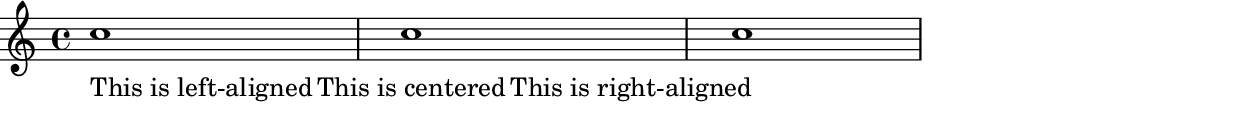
%% Generated by lilypond-book
%% Options: [exampleindent=10.16\mm,indent=0\mm,line-width=160\mm,paper-height=845.047\pt,paper-width=597.508\pt,papersize='(cons (* 597.508 pt) (* 845.047 pt))]
\include "lilypond-book-preamble.ly"


% ****************************************************************
% Start cut-&-pastable-section
% ****************************************************************

#(ly:set-option 'eps-box-padding 3.000000)



\paper {
  #(set-paper-size '(cons (* 597.508 pt) (* 845.047 pt)))
  indent = 0\mm
  line-width = 160\mm
  % offset the left padding, also add 1mm as lilypond creates cropped
  % images with a little space on the right
  line-width = #(- line-width (* mm  3.000000) (* mm 1))
}

\layout {
  
}




% ****************************************************************
% ly snippet:
% ****************************************************************
\sourcefilename "snippets/lyrics-alignment.ly"
\sourcefileline 0
%% DO NOT EDIT this file manually; it was automatically
%% generated from the LilyPond Snippet Repository
%% (http://lsr.di.unimi.it).
%%
%% Make any changes in the LSR itself, or in
%% `Documentation/snippets/new/`, then run
%% `scripts/auxiliar/makelsr.pl`.
%%
%% This file is in the public domain.

\version "2.24.0"

\header {
%% Translation of GIT committish: a8a85e19654e46d725563e6deba44083ef137a2c
  texidocja = "
歌詞の水平方向の揃え位置は、@code{LyricText} オブジェクトの
@code{self-alignment-X} プロパティをオーバライドすることで設定できます。@c
@code{-1} が左、@code{0} が中央、@code{1} が右になります。@c
@code{#LEFT}, @code{#CENTER}, @code{#RIGHT} を用いることもできます。
"
  doctitleja = "歌詞の揃え位置"

%% Translation of GIT committish: 2f3474d9af596d677ed5b7ce720ae4d0954a6b51
  texidocit = "

L'allineamento orizzontale del testo vocale si imposta attraverso la
proprietà @code{self-alignment-X} dell'oggetto @code{LyricText}.
@code{#-1} è sinistra, @code{#0} è centro e @code{#1} è destra;
si possono usare anche @code{#LEFT}, @code{#CENTER} e @code{#RIGHT}.

"
  doctitleit = "Allineamento del testo vocale"

%% Translation of GIT committish: 41a008e75e2fe29536406cdf0d71c32a4606f2b8
  texidocfr = "
L'alignement horizontal des paroles peut se gérer à l'aide de la
propriété @code{self-alignment-X} de l'objet @code{LyricText}.
Les valeurs @code{-1} ou @code{#LEFT} produiront un alignement par la
gauche, les valeurs @code{0} ou @code{#CENTER} un alignement centré, et
les valeurs @code{1} ou @code{#RIGHT} un alignement par la droite.
"

  doctitlefr = "Alignement des syllabes"

%% Translation of GIT committish: 8ffecf6be17c6ec2ff87cf31873121a8cce29b09
  texidoces = "
La alineación horizontal de la letra se puede ajustar sobreescribiendo
la propiedad @code{self-alignment-X} del objeto @code{LyricText}.
@code{#-1} es izquierda, @code{#0} es centrado y @code{#1} es derecha;
sin embargo, podemos usar también @code{#LEFT}, @code{#CENTER} y
@code{#RIGHT}.

"
  doctitlees = "Alineación de la letra"

%% Translation of GIT committish: 27b1197f3bae8512c14d946752cd3e40e7c76016

  texidocde = "
Die horizontale Ausrichtung von Gesangstext kann eingestellt werden, indem
man die @code{self-alignment-X}-Eigenschaft des @code{LyricText}-Objekts
verändert.  @code{#-1} bedeutet links, @code{#0} bedeutet mittig und @code{#1}
bedeutet rechts, man kann aber genauso gut auch @code{#LEFT}, @code{#CENTER}
und @code{#RIGHT} benutzen.

"
  doctitlede = "Ausrichtung von Gesangstext"


%% Translation of GIT committish: 8ffecf6be17c6ec2ff87cf31873121a8cce29b09
  texidocca = "
L'alineació horitzontal de la lletra es pot ajustar sobreescrivint
la propietat @code{self-alignment-X} de l'objecte @code{LyricText}.
@code{#-1} és esquerra, @code{#0} és centrat @code{#1} es dreta;
tanmateix, podem usar també @code{#LEFT}, @code{#CENTER} i
@code{#RIGHT}.

"
  doctitleca = "Alineació de la lletra"

  lsrtags = "really-simple, text, vocal-music"

  texidoc = "
Horizontal alignment for lyrics can be set by overriding the
@code{self-alignment-X} property of the @code{LyricText} object.
@code{-1} is left, @code{0} is center, and @code{1} is right; however,
you can use @code{#LEFT}, @code{#CENTER} and @code{#RIGHT} as well.
"

  doctitle = "Lyrics alignment"
} % begin verbatim


\layout { ragged-right = ##f }

\relative c'' {
  c1
  c1
  c1
}
\addlyrics {
  \once \override LyricText.self-alignment-X = #LEFT
  "This is left-aligned"
  \once \override LyricText.self-alignment-X = #CENTER
  "This is centered"
  \once \override LyricText.self-alignment-X = 1
  "This is right-aligned"
}



% ****************************************************************
% end ly snippet
% ****************************************************************
